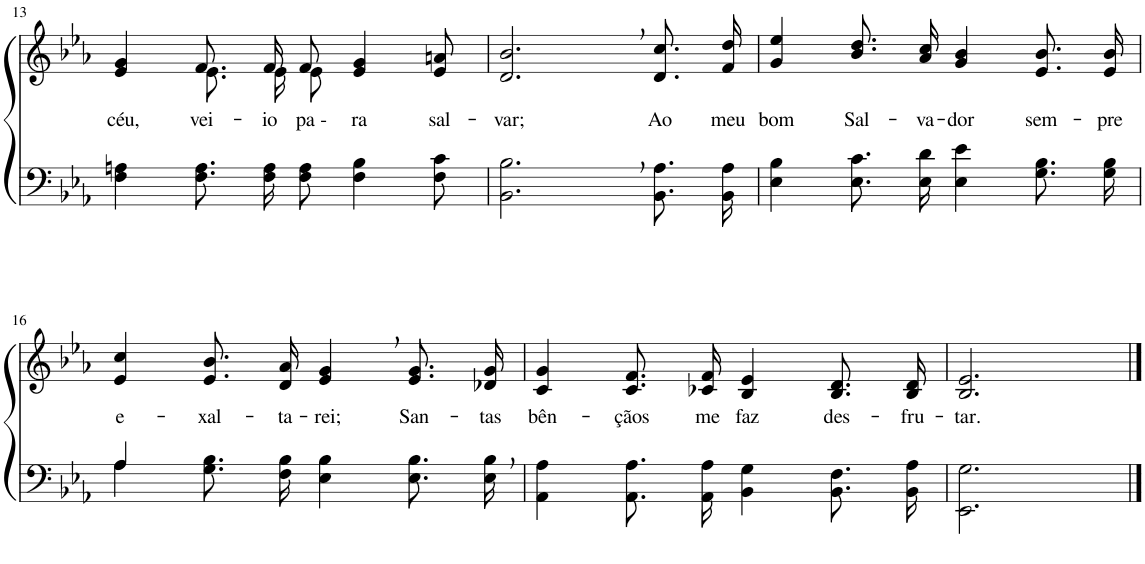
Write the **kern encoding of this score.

**kern	**kern	**text
*part2	*part1	*part1
*staff2	*staff1	*staff1
*I"Parte III e IV	*I"Parte I e II	*
!!LO:PB:g=z
*clefF4	*clefG2	*
*Trd-1c-2	*Trd-1c-2	*
*k[b-e-a-]	*k[b-e-a-]	*
*M4/4	*M4/4	*
=13	=13	=13
!	!	!LO:LY:b
*	*^	*
4F\ 4An\	4e-/ 4g/	4ryy	céu,
!	!	!	!LO:LY:b
8.F\ 8.A\L	8.f/L	8.e-\	vei-
!	!	!	!LO:LY:b
16F\ 16A\Jk	16f/Jk	16e-\KL	io
!	!	!	!LO:LY:b
8F\ 8A\	8f/	8e-\J	-pa -
!	!	!	!LO:LY:b
4F\ 4B-\	4e-/ 4g/	4.ryy	ra
!	!	!	!LO:LY:b
8F\ 8c\	8e-/ 8an/	.	sal-
*	*v	*v	*
=14	=14	=14
!	!	!LO:LY:b
2.BB-\, 2.B-\,	2.d/, 2.b-/,	-var;
!	!	!LO:LY:b
8.BB-\ 8.A-\L	8.d/ 8.cc/L	Ao
!	!	!LO:LY:b
16BB-\ 16A-\Jk	16f/ 16dd/Jk	meu
=15	=15	=15
!	!	!LO:LY:b
4E-\ 4B-\	4g/ 4ee-/	bom
!	!	!LO:LY:b
8.E-\ 8.c\L	8.b-\ 8.dd\L	Sal-
!	!	!LO:LY:b
16E-\ 16d\Jk	16a-\ 16cc\Jk	-va-
!	!	!LO:LY:b
4E-\ 4e-\	4g/ 4b-/	-dor
!	!	!LO:LY:b
8.G\ 8.B-\L	8.e-/ 8.b-/L	sem-
!	!	!LO:LY:b
16G\ 16B-\Jk	16e-/ 16b-/Jk	-pre
!!LO:LB:g=z
=16	=16	=16
*^	*	*
!	!	!	!LO:LY:b
4A-/	4A-\	4e-/ 4cc/	e-
!	!	!	!LO:LY:b
2.ryy	8.G\ 8.B-\L	8.e-/ 8.b-/L	-xal-
!	!	!	!LO:LY:b
.	16F\ 16B-\Jk	16d/ 16a-/Jk	-ta-
!	!	!	!LO:LY:b
.	4E-\ 4B-\	4e-/, 4g/,	-rei;
!	!	!	!LO:LY:b
.	8.E-\ 8.B-\L	8.e-/ 8.g/L	San-
!	!	!	!LO:LY:b
.	16E-\ 16B-\Jk	16d-X/ 16g/Jk	-tas
=17	=17	=17	=17
!	!	!	!LO:LY:b
*v	*v	*	*
4AA-\ 4A-\	4c/ 4g/	bên-
!	!	!LO:LY:b
8.AA-\ 8.A-\L	8.c/ 8.f/L	-çãos
!	!	!LO:LY:b
16AA-\ 16A-\Jk	16c-X/ 16f/Jk	me
!	!	!LO:LY:b
4BB-\ 4G\	4B-/ 4e-/	faz
!	!	!LO:LY:b
8.BB-\ 8.F\L	8.B-/ 8.d/L	des-
!	!	!LO:LY:b
16BB-\ 16A-\Jk	16B-/ 16d/Jk	-fru-
=18	=18	=18
!	!	!LO:LY:b
2.EE-\ 2.G\	2.B-/ 2.e-/	-tar.
==	==	==
*-	*-	*-
